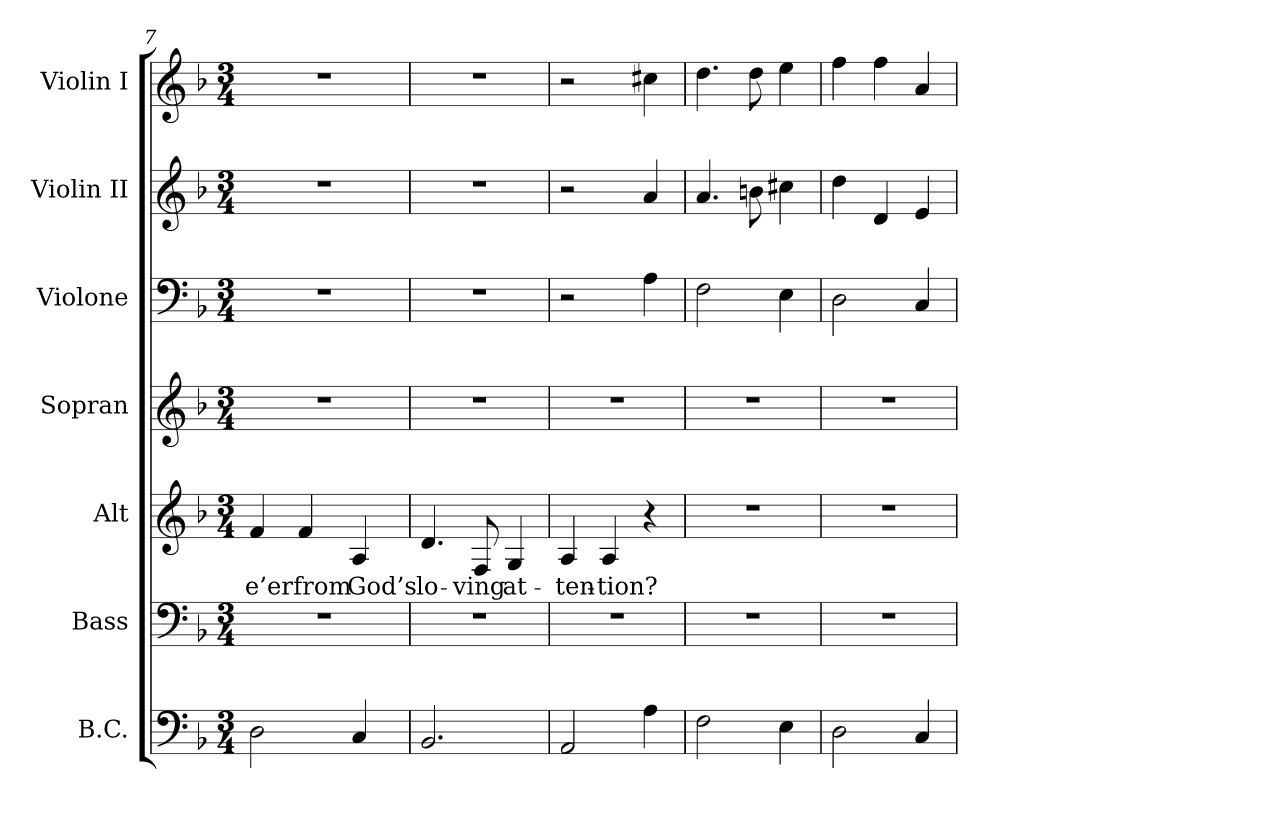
**kern	**kern	**kern	**text	**kern	**kern	**kern	**kern
*part7	*part6	*part5	*part5	*part4	*part3	*part2	*part1
*staff7	*staff6	*staff5	*staff5	*staff4	*staff3	*staff2	*staff1
*I"B.C.	*I"Bass	*I"Alt	*	*I"Sopran	*I"Violone	*I"Violin II	*I"Violin I
*	*I'B.	*I'A.	*	*I'S.	*	*I'Vln. II	*I'Vln. I
*clefF4	*clefF4	*clefG2	*	*clefG2	*clefF4	*clefG2	*clefG2
*k[b-]	*k[b-]	*k[b-]	*	*k[b-]	*k[b-]	*k[b-]	*k[b-]
*F:	*F:	*F:	*	*F:	*F:	*F:	*F:
*M3/4	*M3/4	*M3/4	*	*M3/4	*M3/4	*M3/4	*M3/4
=7	=7	=7	=7	=7	=7	=7	=7
!	!LO:N:vis=1	!	!	!	!	!	!
!	!	!	!LO:LY:b:color=#000000	!LO:N:vis=1	!LO:N:vis=1	!LO:N:vis=1	!LO:N:vis=1
2Di\	2.r	4fi/	e’er	2.r	2.r	2.r	2.r
!	!	!	!LO:LY:b:color=#000000	!	!	!	!
.	.	4fi/	from	.	.	.	.
!	!	!	!LO:LY:b:color=#000000	!	!	!	!
4Ci/	.	4Ai/	God’s	.	.	.	.
=8	=8	=8	=8	=8	=8	=8	=8
!	!LO:N:vis=1	!	!	!	!	!	!
!	!	!	!LO:LY:b:color=#000000	!LO:N:vis=1	!LO:N:vis=1	!LO:N:vis=1	!LO:N:vis=1
2.BB-i/	2.r	4.di/	lo-	2.r	2.r	2.r	2.r
!	!	!	!LO:LY:b:color=#000000	!	!	!	!
.	.	8Fi/	-ving	.	.	.	.
!	!	!	!LO:LY:b:color=#000000	!	!	!	!
.	.	4Gi/	at-	.	.	.	.
=9	=9	=9	=9	=9	=9	=9	=9
!	!LO:N:vis=1	!	!	!	!	!	!
!	!	!	!LO:LY:b:color=#000000	!LO:N:vis=1	!	!	!
2AAi/	2.r	4Ai/	-ten-	2.r	2r	2r	2r
!	!	!	!LO:LY:b:color=#000000	!	!	!	!
.	.	4Ai/	-tion?	.	.	.	.
4Ai\	.	4r	.	.	4Ai\	4ai/	4cc#Xi\
!!LO:LB:g=z
=10	=10	=10	=10	=10	=10	=10	=10
!	!LO:N:vis=1	!LO:N:vis=1	!	!LO:N:vis=1	!	!	!
2Fi\	2.r	2.r	.	2.r	2Fi\	4.ai/	4.ddi\
.	.	.	.	.	.	8bni\	8ddi\
4Ei\	.	.	.	.	4Ei\	4cc#Xi\	4eei\
=11	=11	=11	=11	=11	=11	=11	=11
!	!LO:N:vis=1	!LO:N:vis=1	!	!LO:N:vis=1	!	!	!
2Di\	2.r	2.r	.	2.r	2Di\	4ddi\	4ffi\
.	.	.	.	.	.	4di/	4ffi\
4Ci/	.	.	.	.	4Ci/	4ei/	4ai/
=	=	=	=	=	=	=	=
*-	*-	*-	*-	*-	*-	*-	*-
